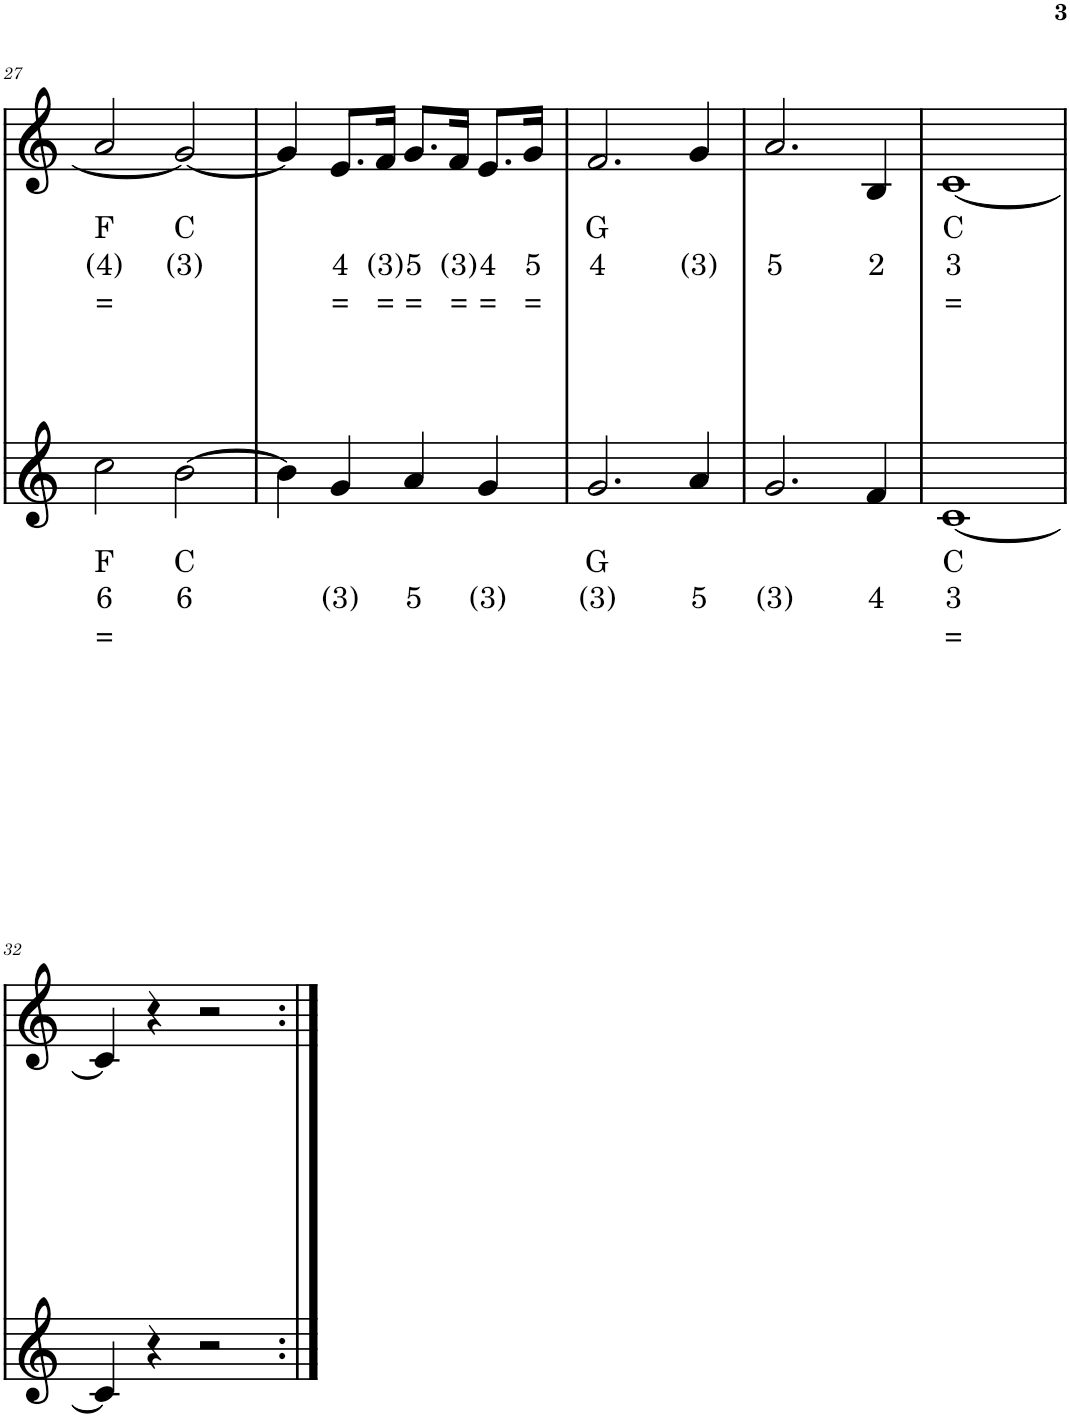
**kern	**text	**text	**text	**kern	**text	**text	**text
*part2	*part2	*part2	*part2	*part1	*part1	*part1	*part1
*staff2	*staff2	*staff2	*staff2	*staff1	*staff1	*staff1	*staff1
*I"Viool	*	*	*	*I"Piano	*	*	*
!!LO:PB:g=z
*clefG2	*	*	*	*clefG2	*	*	*
*k[]	*	*	*	*k[]	*	*	*
*M4/4	*	*	*	*M4/4	*	*	*
=27	=27	=27	=27	=27	=27	=27	=27
!	!LO:LY:b	!LO:LY:b	!LO:LY:b	!	!LO:LY:b	!LO:LY:b	!LO:LY:b
2cc\	F	6	=	2a/	F	(4)	=
!	!LO:LY:b	!LO:LY:b	!	!	!LO:LY:b	!LO:LY:b	!
[2b\	C	6	.	2g/_	C	(3)	.
=28	=28	=28	=28	=28	=28	=28	=28
4b\]	.	.	.	4g/]	.	.	.
!	!	!LO:LY:b	!	!	!	!LO:LY:b	!LO:LY:b
4g/	.	(3)	.	8.e/L	.	4	=
!	!	!	!	!	!	!LO:LY:b	!LO:LY:b
.	.	.	.	16f/Jk	.	(3)	=
!	!	!LO:LY:b	!	!	!	!LO:LY:b	!LO:LY:b
4a/	.	5	.	8.g/L	.	5	=
!	!	!	!	!	!	!LO:LY:b	!LO:LY:b
.	.	.	.	16f/Jk	.	(3)	=
!	!	!LO:LY:b	!	!	!	!LO:LY:b	!LO:LY:b
4g/	.	(3)	.	8.e/L	.	4	=
!	!	!	!	!	!	!LO:LY:b	!LO:LY:b
.	.	.	.	16g/Jk	.	5	=
=29	=29	=29	=29	=29	=29	=29	=29
!	!LO:LY:b	!LO:LY:b	!	!	!LO:LY:b	!LO:LY:b	!
2.g/	G	(3)	.	2.f/	G	4	.
!	!	!LO:LY:b	!	!	!	!LO:LY:b	!
4a/	.	5	.	4g/	.	(3)	.
=30	=30	=30	=30	=30	=30	=30	=30
!	!	!LO:LY:b	!	!	!	!LO:LY:b	!
2.g/	.	(3)	.	2.a/	.	5	.
!	!	!LO:LY:b	!	!	!	!LO:LY:b	!
4f/	.	4	.	4B/	.	2	.
=31	=31	=31	=31	=31	=31	=31	=31
!	!LO:LY:b	!LO:LY:b	!LO:LY:b	!	!LO:LY:b	!LO:LY:b	!LO:LY:b
[1c	C	3	=	[1c	C	3	=
!!LO:LB:g=z
=32	=32	=32	=32	=32	=32	=32	=32
4c/]	.	.	.	4c/]	.	.	.
4r	.	.	.	4r	.	.	.
2r	.	.	.	2r	.	.	.
=:|!	=:|!	=:|!	=:|!	=:|!	=:|!	=:|!	=:|!
*-	*-	*-	*-	*-	*-	*-	*-
